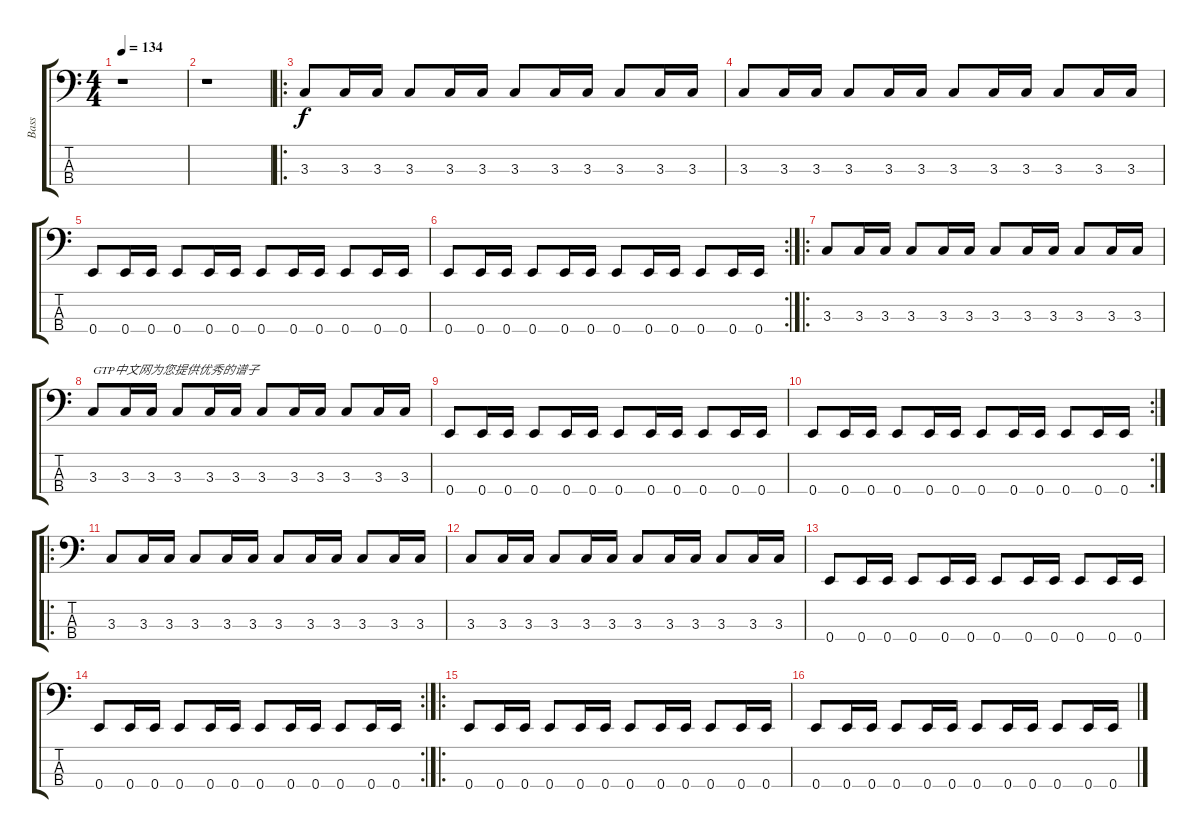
\track ("Bass" "Bass") {instrument electricbassfinger}
\staff {score tabs}
\tuning (G2 D2 A1 E1) {hide}
\ts (4 4)
\tempo 134
\clef f4
\ks c
r.1{dy f instrument electricbassfinger} |
r.1 |
\ro
3.3.8 3.3.16 3.3.16 3.3.8 3.3.16 3.3.16 3.3.8 3.3.16 3.3.16 3.3.8 3.3.16 3.3.16 |
3.3.8 3.3.16 3.3.16 3.3.8 3.3.16 3.3.16 3.3.8 3.3.16 3.3.16 3.3.8 3.3.16 3.3.16 |
0.4.8 0.4.16 0.4.16 0.4.8 0.4.16 0.4.16 0.4.8 0.4.16 0.4.16 0.4.8 0.4.16 0.4.16 |
\rc 2
0.4.8 0.4.16 0.4.16 0.4.8 0.4.16 0.4.16 0.4.8 0.4.16 0.4.16 0.4.8 0.4.16 0.4.16 |
\ro
3.3.8 3.3.16 3.3.16 3.3.8 3.3.16 3.3.16 3.3.8 3.3.16 3.3.16 3.3.8 3.3.16 3.3.16 |
3.3.8{txt "GTP中文网为您提供优秀的谱子"} 3.3.16 3.3.16 3.3.8 3.3.16 3.3.16 3.3.8 3.3.16 3.3.16 3.3.8 3.3.16 3.3.16 |
0.4.8 0.4.16 0.4.16 0.4.8 0.4.16 0.4.16 0.4.8 0.4.16 0.4.16 0.4.8 0.4.16 0.4.16 |
\rc 2
0.4.8 0.4.16 0.4.16 0.4.8 0.4.16 0.4.16 0.4.8 0.4.16 0.4.16 0.4.8 0.4.16 0.4.16 |
\ro
3.3.8 3.3.16 3.3.16 3.3.8 3.3.16 3.3.16 3.3.8 3.3.16 3.3.16 3.3.8 3.3.16 3.3.16 |
3.3.8 3.3.16 3.3.16 3.3.8 3.3.16 3.3.16 3.3.8 3.3.16 3.3.16 3.3.8 3.3.16 3.3.16 |
0.4.8 0.4.16 0.4.16 0.4.8 0.4.16 0.4.16 0.4.8 0.4.16 0.4.16 0.4.8 0.4.16 0.4.16 |
\rc 2
0.4.8 0.4.16 0.4.16 0.4.8 0.4.16 0.4.16 0.4.8 0.4.16 0.4.16 0.4.8 0.4.16 0.4.16 |
\ro
0.4.8 0.4.16 0.4.16 0.4.8 0.4.16 0.4.16 0.4.8 0.4.16 0.4.16 0.4.8 0.4.16 0.4.16 |
0.4.8 0.4.16 0.4.16 0.4.8 0.4.16 0.4.16 0.4.8 0.4.16 0.4.16 0.4.8 0.4.16 0.4.16
